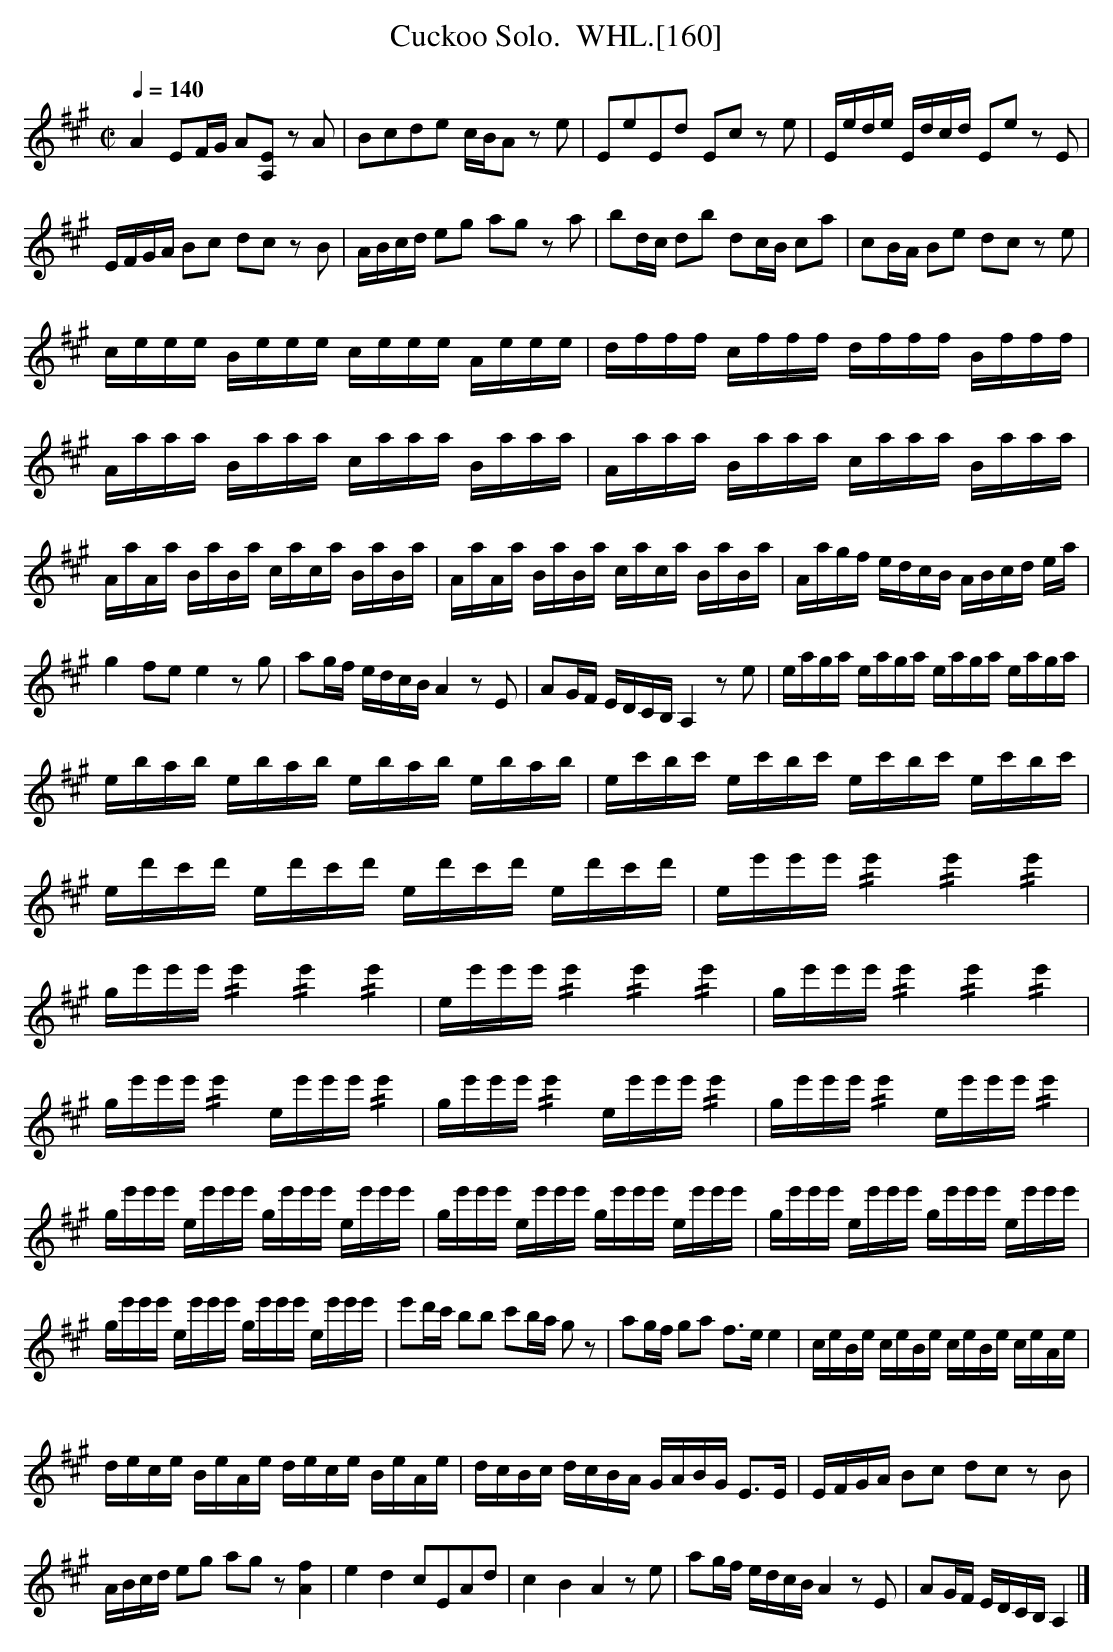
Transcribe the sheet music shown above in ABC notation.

X:1
T:Cuckoo Solo.  WHL.[160]
M:C|
L:1/8
Q:1/4=140
K:A
A2 EF/G/ A[A,E] zA|Bcde c/B/A ze|EeEd Ec ze|E/e/d/e/ E/d/c/d/ Ee zE|
E/F/G/A/ Bc dc zB|A/B/c/d/ eg ag za|bd/c/ db dc/B/ ca|cB/A/ Be dc ze|
L:1/16
ceee Beee ceee Aeee|dfff cfff dfff Bfff|
Aaaa Baaa caaa Baaa|Aaaa Baaa caaa Baaa|
AaAa BaBa caca BaBa|AaAa BaBa caca BaBa|Aagf edcB ABcd ea|
g4 f2e2 e4 z2g2|a2gf edcB A4z2E2|A2GF EDCB, A,4 z2e2|eaga eaga eaga eaga|
ebab ebab ebab ebab|ec'bc' ec'bc' ec'bc' ec'bc' |
ed'c'd' ed'c'd' ed'c'd' ed'c'd' |ee'e'e' !//!e'4 !//!e'4 !//!e'4 |
ge'e'e' !//!e'4 !//!e'4 !//!e'4 |ee'e'e' !//!e'4 !//!e'4 !//!e'4 |ge'e'e' !//!e'4 !//!e'4 !//!e'4 |
ge'e'e' !//!e'4 ee'e'e' !//!e'4 |ge'e'e' !//!e'4 ee'e'e' !//!e'4 |ge'e'e' !//!e'4 ee'e'e' !//!e'4 |
ge'e'e' ee'e'e' ge'e'e' ee'e'e'|ge'e'e' ee'e'e' ge'e'e' ee'e'e'|ge'e'e' ee'e'e' ge'e'e' ee'e'e'|
ge'e'e' ee'e'e' ge'e'e' ee'e'e'|e'2d'c' b2b2 c'2ba g2 z2|a2gf g2a2 f2>e2 e4|ceBe ceBe ceBe ceAe|
dece BeAe dece BeAe|dcBc dcBA GABG E2>E2|EFGA B2c2 d2c2 z2B2|
ABcd e2g2 a2g2 z2[A4|f4]|e4d4 c2E2A2d2|c4B4A4 z2e2|a2gf edcB A4 z2E2|A2GF EDCB, A,4 |]
